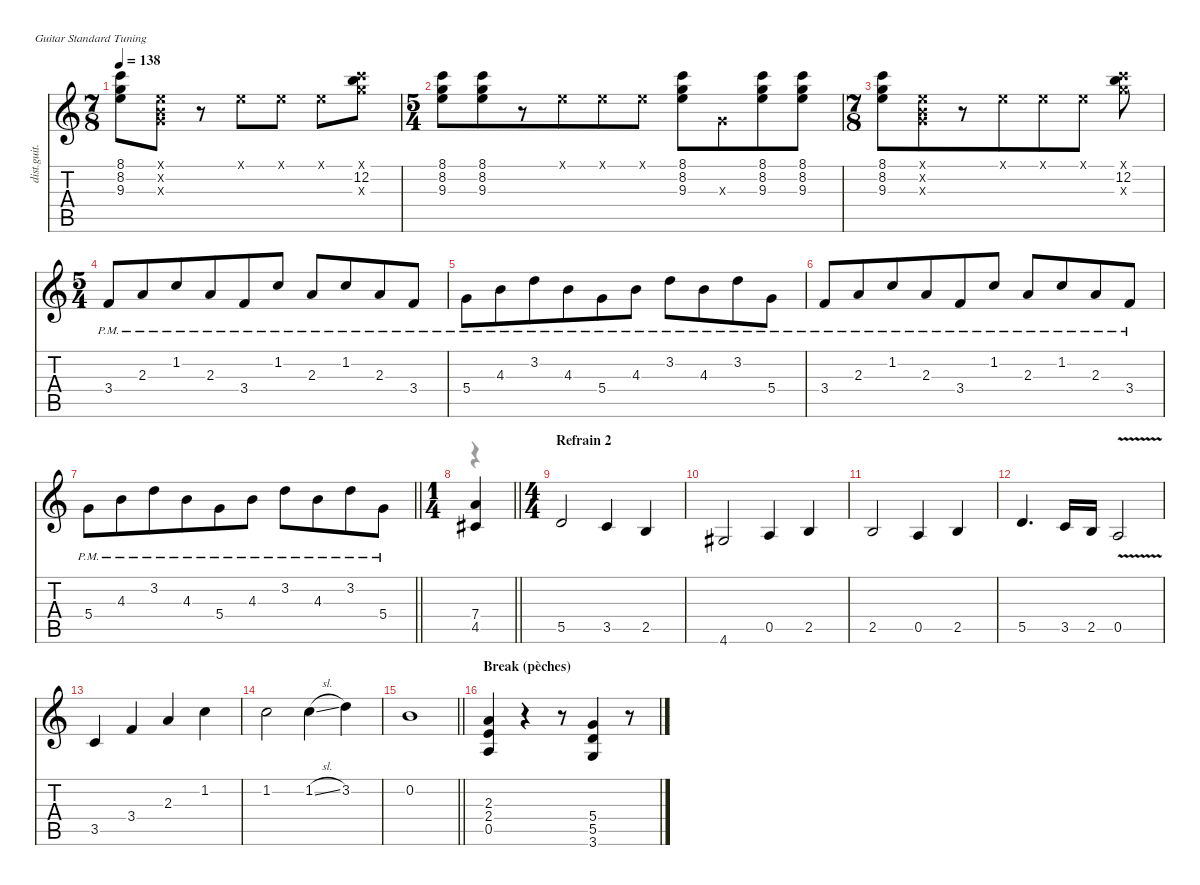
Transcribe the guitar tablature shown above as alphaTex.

\defaultSystemsLayout 4
\hideDynamics
\bracketExtendMode nobrackets
\track ("Sylvain" "dist.guit.") {instrument distortionguitar}
\staff {score tabs}
\tuning (E4 B3 G3 D3 A2 E2)
\voice
\ts (7 8)
\beaming (8 3 2 2)
\tempo 138
\clef g2
\ks aminor
(8.1 8.2 9.3).8{dy f} (0.3{x} 0.2{x} 0.1{x}).8 r.8 0.1{x}.8 0.1{x}.8 0.1{x}.8 (8.1{x} 12.2 12.3{x}).8 |
\ts (5 4)
\beaming (8 6 4)
(8.1 8.2 9.3).8 (9.3 8.2 8.1).8 r.8 0.1{x}.8 0.1{x}.8 0.1{x}.8 (8.1 8.2 9.3).8 0.3{x}.8 (9.3 8.2 8.1).8 (8.1 8.2 9.3).8 |
\ts (7 8)
\beaming (8 6 4)
(8.1 8.2 9.3).8 (0.3{x} 0.2{x} 0.1{x}).8 r.8 0.1{x}.8 0.1{x}.8 0.1{x}.8 (8.1{x} 12.2 12.3{x}).8 |
\ts (5 4)
\beaming (8 6 4)
3.4{pm}.8 2.3{pm}.8 1.2{pm}.8 2.3{pm}.8 3.4{pm}.8 1.2{pm}.8 2.3{pm}.8 1.2{pm}.8 2.3{pm}.8 3.4{pm}.8 |
5.4{pm}.8 4.3{pm}.8 3.2{pm}.8 4.3{pm}.8 5.4{pm}.8 4.3{pm}.8 3.2{pm}.8 4.3{pm}.8 3.2{pm}.8 5.4{pm}.8 |
3.4{pm}.8 2.3{pm}.8 1.2{pm}.8 2.3{pm}.8 3.4{pm}.8 1.2{pm}.8 2.3{pm}.8 1.2{pm}.8 2.3{pm}.8 3.4{pm}.8 |
\barLineRight lightlight
5.4{pm}.8 4.3{pm}.8 3.2{pm}.8 4.3{pm}.8 5.4{pm}.8 4.3{pm}.8 3.2{pm}.8 4.3{pm}.8 3.2{pm}.8 5.4{pm}.8 |
\ts (1 4)
\beaming (8 2)
\barLineRight lightlight
(7.4 4.5{acc #}).4{instrument distortionguitar} |
\ts (4 4)
\beaming (8 2 2 2 2)
\section ("" "Refrain 2")
5.5.2 3.5.4 2.5.4 |
4.6{acc #}.2 0.5.4 2.5.4 |
2.5.2 0.5.4 2.5.4 |
5.5.4{d} 3.5.16 2.5.16 0.5{v}.2 |
3.5.4 3.4.4 2.3.4 1.2.4 |
1.2.2 1.2{sl}.4 3.2.4 |
\barLineRight lightlight
0.2.1 |
\section ("" "Break (pèches)")
(0.5 2.4 2.3).4 r.4 r.8 (3.6 5.5 5.4).4 r.8
\voice
\clef g2
\ottava regular
\simile none
\ks aminor
|
|
|
|
|
|
\barLineRight lightlight
|
\barLineRight lightlight
r.4{dy mf} |
|
|
|
|
|
|
\barLineRight lightlight
|
